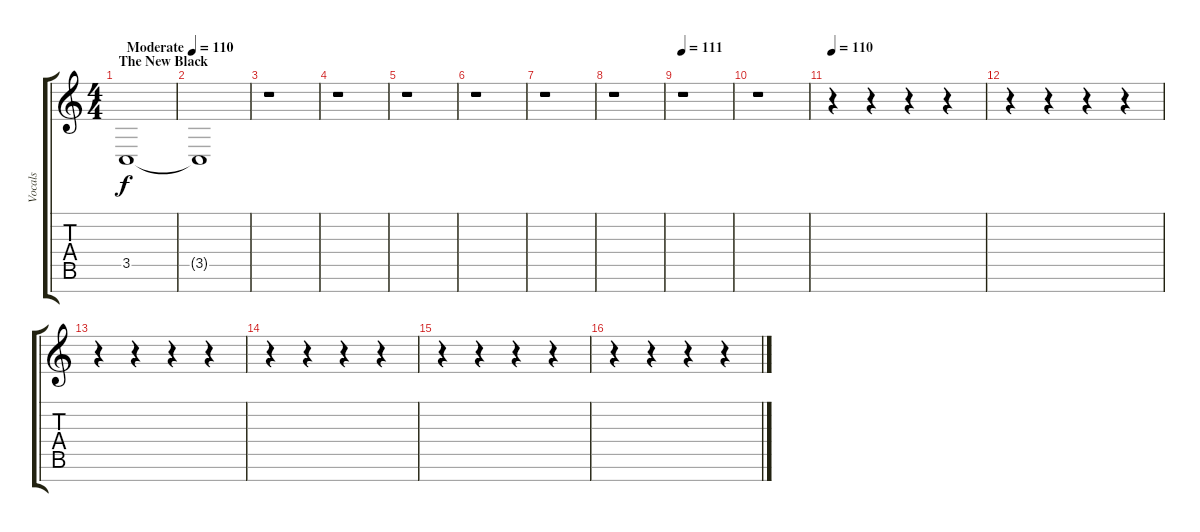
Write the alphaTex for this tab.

\track ("Vocals" "Vocals") {instrument trombone}
\staff {score tabs}
\tuning (E4 B3 G3 D3 A2 E2 B1) {hide}
\ts (4 4)
\section ("" "The New Black")
\tempo (110 "Moderate")
\clef g2
\ks c
3.5.1{dy f instrument trombone} |
\section ("" "")
3.5{t}.1 |
r.1 |
r.1 |
r.1 |
r.1 |
r.1 |
r.1 |
\tempo 111
r.1 |
r.1 |
\tempo 110
r.4 r.4 r.4 r.4 |
r.4 r.4 r.4 r.4 |
r.4 r.4 r.4 r.4 |
r.4 r.4 r.4 r.4 |
r.4 r.4 r.4 r.4 |
r.4 r.4 r.4 r.4
